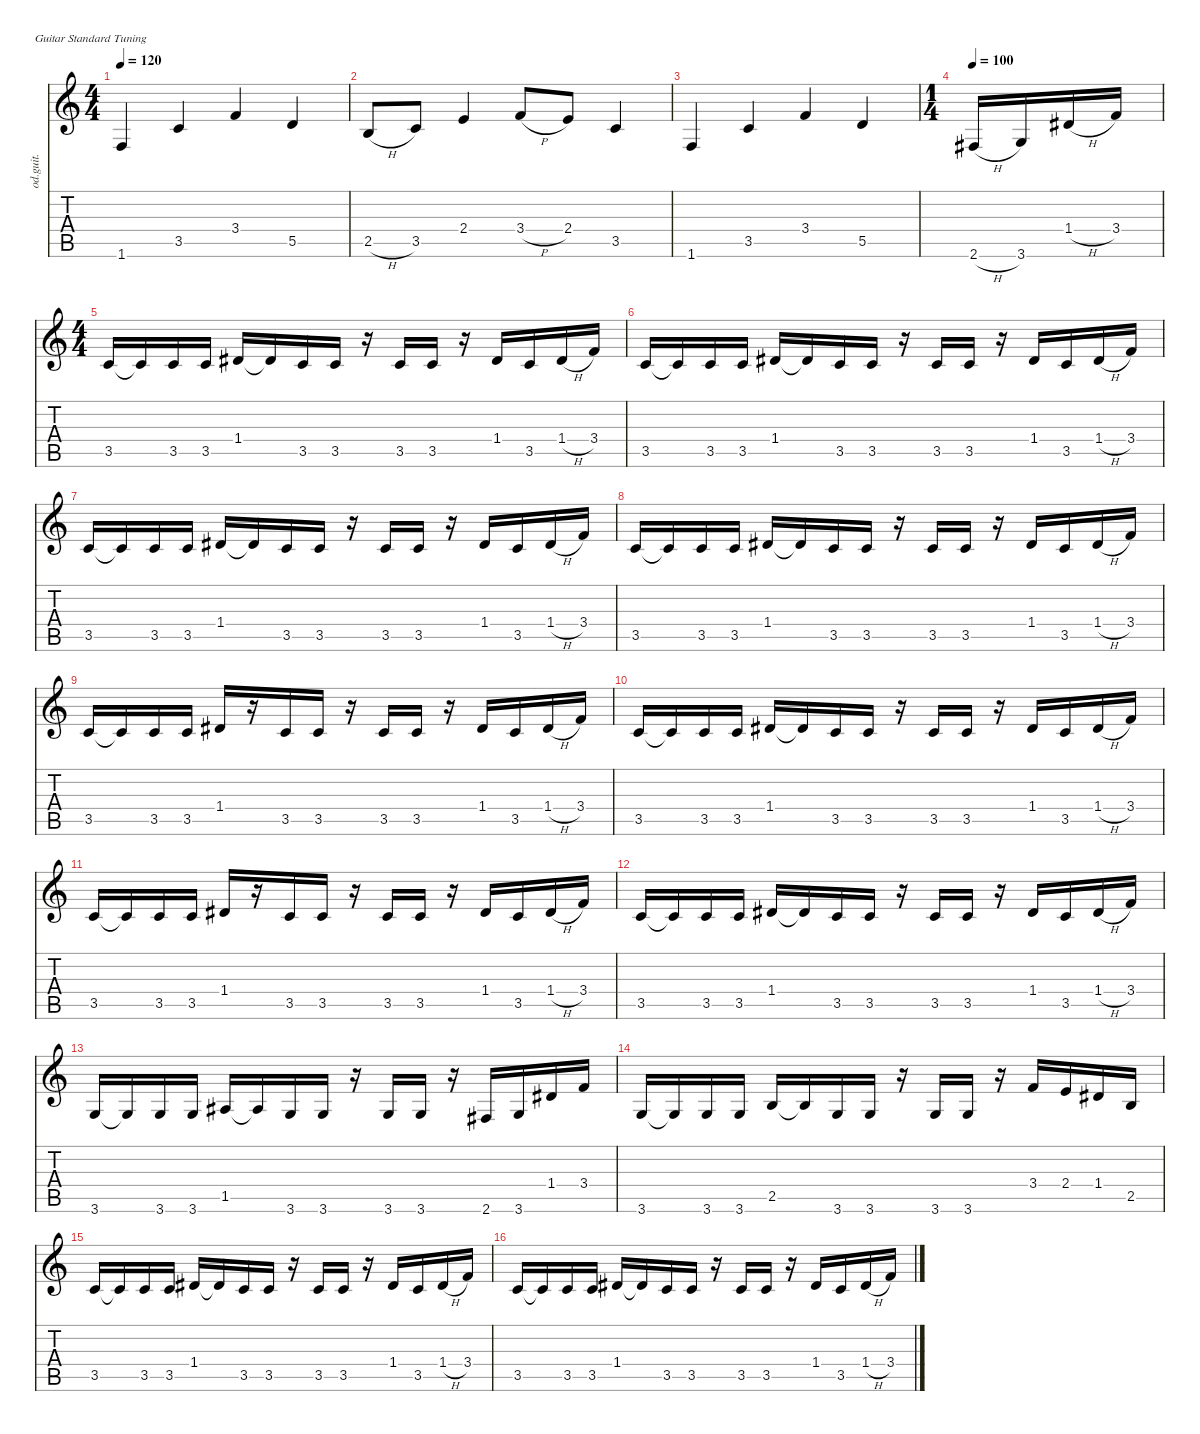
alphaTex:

\defaultSystemsLayout 4
\hideDynamics
\bracketExtendMode nobrackets
\otherSystemsTrackNameOrientation horizontal
\track ("cHiEf" "od.guit.") {instrument overdrivenguitar}
\staff {score tabs}
\tuning (E4 B3 G3 D3 A2 E2)
\ts (4 4)
\tempo 120
\clef g2
\ks c
1.6.4{dy f beam Up} 3.5.4{beam Up} 3.4.4{beam Up} 5.5.4{beam Up} |
2.5{h}.8{beam Up} 3.5.8{beam Up} 2.4.4{beam Up} 3.4{h}.8{beam Up} 2.4.8{beam Up} 3.5.4{beam Up} |
1.6.4{beam Up} 3.5.4{beam Up} 3.4.4{beam Up} 5.5.4{beam Up} |
\ts (1 4)
\tempo 100
2.6{h acc #}.16{beam Up} 3.6.16{beam Up} 1.4{h acc #}.16{beam Up} 3.4.16{beam Up} |
\ts (4 4)
3.5.16{beam Up} 3.5{t}.16{beam Up} 3.5.16{beam Up} 3.5.16{beam Up} 1.4{acc #}.16{beam Up} 1.4{t acc #}.16{beam Up} 3.5.16{beam Up} 3.5.16{beam Up} r.16{beam Up} 3.5.16{beam Up} 3.5.16{beam Up} r.16{beam Up} 1.4{acc #}.16{beam Up} 3.5.16{beam Up} 1.4{h acc #}.16{beam Up} 3.4.16{beam Up} |
3.5.16{beam Up} 3.5{t}.16{beam Up} 3.5.16{beam Up} 3.5.16{beam Up} 1.4{acc #}.16{beam Up} 1.4{t acc #}.16{beam Up} 3.5.16{beam Up} 3.5.16{beam Up} r.16{beam Up} 3.5.16{beam Up} 3.5.16{beam Up} r.16{beam Up} 1.4{acc #}.16{beam Up} 3.5.16{beam Up} 1.4{h acc #}.16{beam Up} 3.4.16{beam Up} |
3.5.16{beam Up} 3.5{t}.16{beam Up} 3.5.16{beam Up} 3.5.16{beam Up} 1.4{acc #}.16{beam Up} 1.4{t acc #}.16{beam Up} 3.5.16{beam Up} 3.5.16{beam Up} r.16{beam Up} 3.5.16{beam Up} 3.5.16{beam Up} r.16{beam Up} 1.4{acc #}.16{beam Up} 3.5.16{beam Up} 1.4{h acc #}.16{beam Up} 3.4.16{beam Up} |
3.5.16{beam Up} 3.5{t}.16{beam Up} 3.5.16{beam Up} 3.5.16{beam Up} 1.4{acc #}.16{beam Up} 1.4{t acc #}.16{beam Up} 3.5.16{beam Up} 3.5.16{beam Up} r.16{beam Up} 3.5.16{beam Up} 3.5.16{beam Up} r.16{beam Up} 1.4{acc #}.16{beam Up} 3.5.16{beam Up} 1.4{h acc #}.16{beam Up} 3.4.16{beam Up} |
3.5.16{beam Up} 3.5{t}.16{beam Up} 3.5.16{beam Up} 3.5.16{beam Up} 1.4{acc #}.16{beam Up} r.16{beam Up} 3.5.16{beam Up} 3.5.16{beam Up} r.16{beam Up} 3.5.16{beam Up} 3.5.16{beam Up} r.16{beam Up} 1.4{acc #}.16{beam Up} 3.5.16{beam Up} 1.4{h acc #}.16{beam Up} 3.4.16{beam Up} |
3.5.16{beam Up} 3.5{t}.16{beam Up} 3.5.16{beam Up} 3.5.16{beam Up} 1.4{acc #}.16{beam Up} 1.4{t acc #}.16{beam Up} 3.5.16{beam Up} 3.5.16{beam Up} r.16{beam Up} 3.5.16{beam Up} 3.5.16{beam Up} r.16{beam Up} 1.4{acc #}.16{beam Up} 3.5.16{beam Up} 1.4{h acc #}.16{beam Up} 3.4.16{beam Up} |
3.5.16{beam Up} 3.5{t}.16{beam Up} 3.5.16{beam Up} 3.5.16{beam Up} 1.4{acc #}.16{beam Up} r.16{beam Up} 3.5.16{beam Up} 3.5.16{beam Up} r.16{beam Up} 3.5.16{beam Up} 3.5.16{beam Up} r.16{beam Up} 1.4{acc #}.16{beam Up} 3.5.16{beam Up} 1.4{h acc #}.16{beam Up} 3.4.16{beam Up} |
3.5.16{beam Up} 3.5{t}.16{beam Up} 3.5.16{beam Up} 3.5.16{beam Up} 1.4{acc #}.16{beam Up} 1.4{t acc #}.16{beam Up} 3.5.16{beam Up} 3.5.16{beam Up} r.16{beam Up} 3.5.16{beam Up} 3.5.16{beam Up} r.16{beam Up} 1.4{acc #}.16{beam Up} 3.5.16{beam Up} 1.4{h acc #}.16{beam Up} 3.4.16{beam Up} |
3.6.16{beam Up} 3.6{t}.16{beam Up} 3.6.16{beam Up} 3.6.16{beam Up} 1.5{acc #}.16{beam Up} 1.5{t acc #}.16{beam Up} 3.6.16{beam Up} 3.6.16{beam Up} r.16{beam Up} 3.6.16{beam Up} 3.6.16{beam Up} r.16{beam Up} 2.6{acc #}.16{beam Up} 3.6.16{beam Up} 1.4{acc #}.16{beam Up} 3.4.16{beam Up} |
3.6.16{beam Up} 3.6{t}.16{beam Up} 3.6.16{beam Up} 3.6.16{beam Up} 2.5.16{beam Up} 2.5{t}.16{beam Up} 3.6.16{beam Up} 3.6.16{beam Up} r.16{beam Up} 3.6.16{beam Up} 3.6.16{beam Up} r.16{beam Up} 3.4.16{beam Up} 2.4.16{beam Up} 1.4{acc #}.16{beam Up} 2.5.16{beam Up} |
3.5.16{beam Up} 3.5{t}.16{beam Up} 3.5.16{beam Up} 3.5.16{beam Up} 1.4{acc #}.16{beam Up} 1.4{t acc #}.16{beam Up} 3.5.16{beam Up} 3.5.16{beam Up} r.16{beam Up} 3.5.16{beam Up} 3.5.16{beam Up} r.16{beam Up} 1.4{acc #}.16{beam Up} 3.5.16{beam Up} 1.4{h acc #}.16{beam Up} 3.4.16{beam Up} |
3.5.16{beam Up} 3.5{t}.16{beam Up} 3.5.16{beam Up} 3.5.16{beam Up} 1.4{acc #}.16{beam Up} 1.4{t acc #}.16{beam Up} 3.5.16{beam Up} 3.5.16{beam Up} r.16{beam Up} 3.5.16{beam Up} 3.5.16{beam Up} r.16{beam Up} 1.4{acc #}.16{beam Up} 3.5.16{beam Up} 1.4{h acc #}.16{beam Up} 3.4.16{beam Up}
